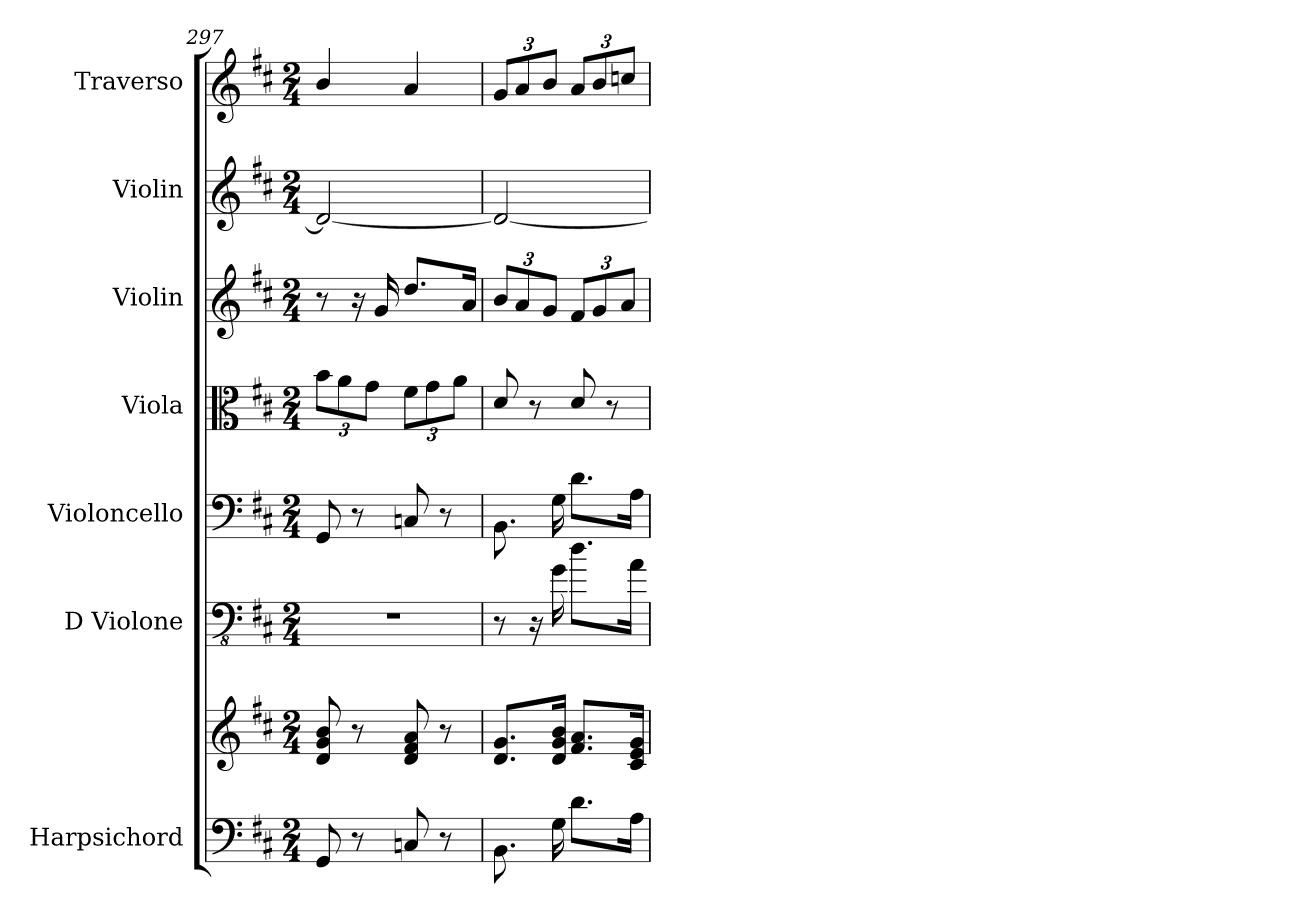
**kern	**kern	**kern	**kern	**kern	**kern	**kern	**kern
*part7	*part7	*part6	*part5	*part4	*part3	*part2	*part1
*staff8	*staff7	*staff6	*staff5	*staff4	*staff3	*staff2	*staff1
*I"Harpsichord	*	*I"D Violone	*I"Violoncello	*I"Viola	*I"Violin	*I"Violin	*I"Traverso
*I'Hch.	*	*I'D Vne.	*I'Vc.	*I'Vla.	*I'Vln.	*I'Vln.	*I'Trv.
!!LO:PB:g=z
*clefF4	*clefG2	*clefFv4	*clefF4	*clefC3	*clefG2	*clefG2	*clefG2
*	*	*ITrd7c12	*	*	*	*	*
*k[f#c#]	*k[f#c#]	*k[f#c#]	*k[f#c#]	*k[f#c#]	*k[f#c#]	*k[f#c#]	*k[f#c#]
*M2/4	*M2/4	*M2/4	*M2/4	*M2/4	*M2/4	*M2/4	*M2/4
*	*	*	*	*Xbrackettup	*	*	*
=297	=297	=297	=297	=297	=297	=297	=297
8GG/	8d/ 8g/ 8b/	2r	8GG/	12b\L	8r	2d/_	4b/
.	.	.	.	12a\	.	.	.
8r	8r	.	8r	.	16r	.	.
.	.	.	.	12g\J	.	.	.
.	.	.	.	.	16g/	.	.
8Cn/	8d/ 8f#/ 8a/	.	8Cn/	12f#\L	8.dd/L	.	4a/
.	.	.	.	12g\	.	.	.
8r	8r	.	8r	.	.	.	.
.	.	.	.	12a\J	.	.	.
.	.	.	.	.	16a/Jk	.	.
=298	=298	=298	=298	=298	=298	=298	=298
*	*	*	*	*	*Xbrackettup	*	*Xbrackettup
8.BB\	8.d/ 8.g/L	8r	8.BB\	8d/	12b/L	2d/_	12g/L
.	.	.	.	.	12a/	.	12a/
.	.	16r	.	8r	.	.	.
.	.	.	.	.	12g/J	.	12b/J
16G\	16d/ 16g/ 16b/Jk	16GG\	16G\	.	.	.	.
8.d\L	8.f#/ 8.a/L	8.D\L	8.d\L	8d/	12f#/L	.	12a/L
.	.	.	.	.	12g/	.	12b/
.	.	.	.	8r	.	.	.
.	.	.	.	.	12a/J	.	12ccn/J
16A\Jk	16c#/ 16e/ 16g/Jk	16AA\Jk	16A\Jk	.	.	.	.
=	=	=	=	=	=	=	=
*-	*-	*-	*-	*-	*-	*-	*-
